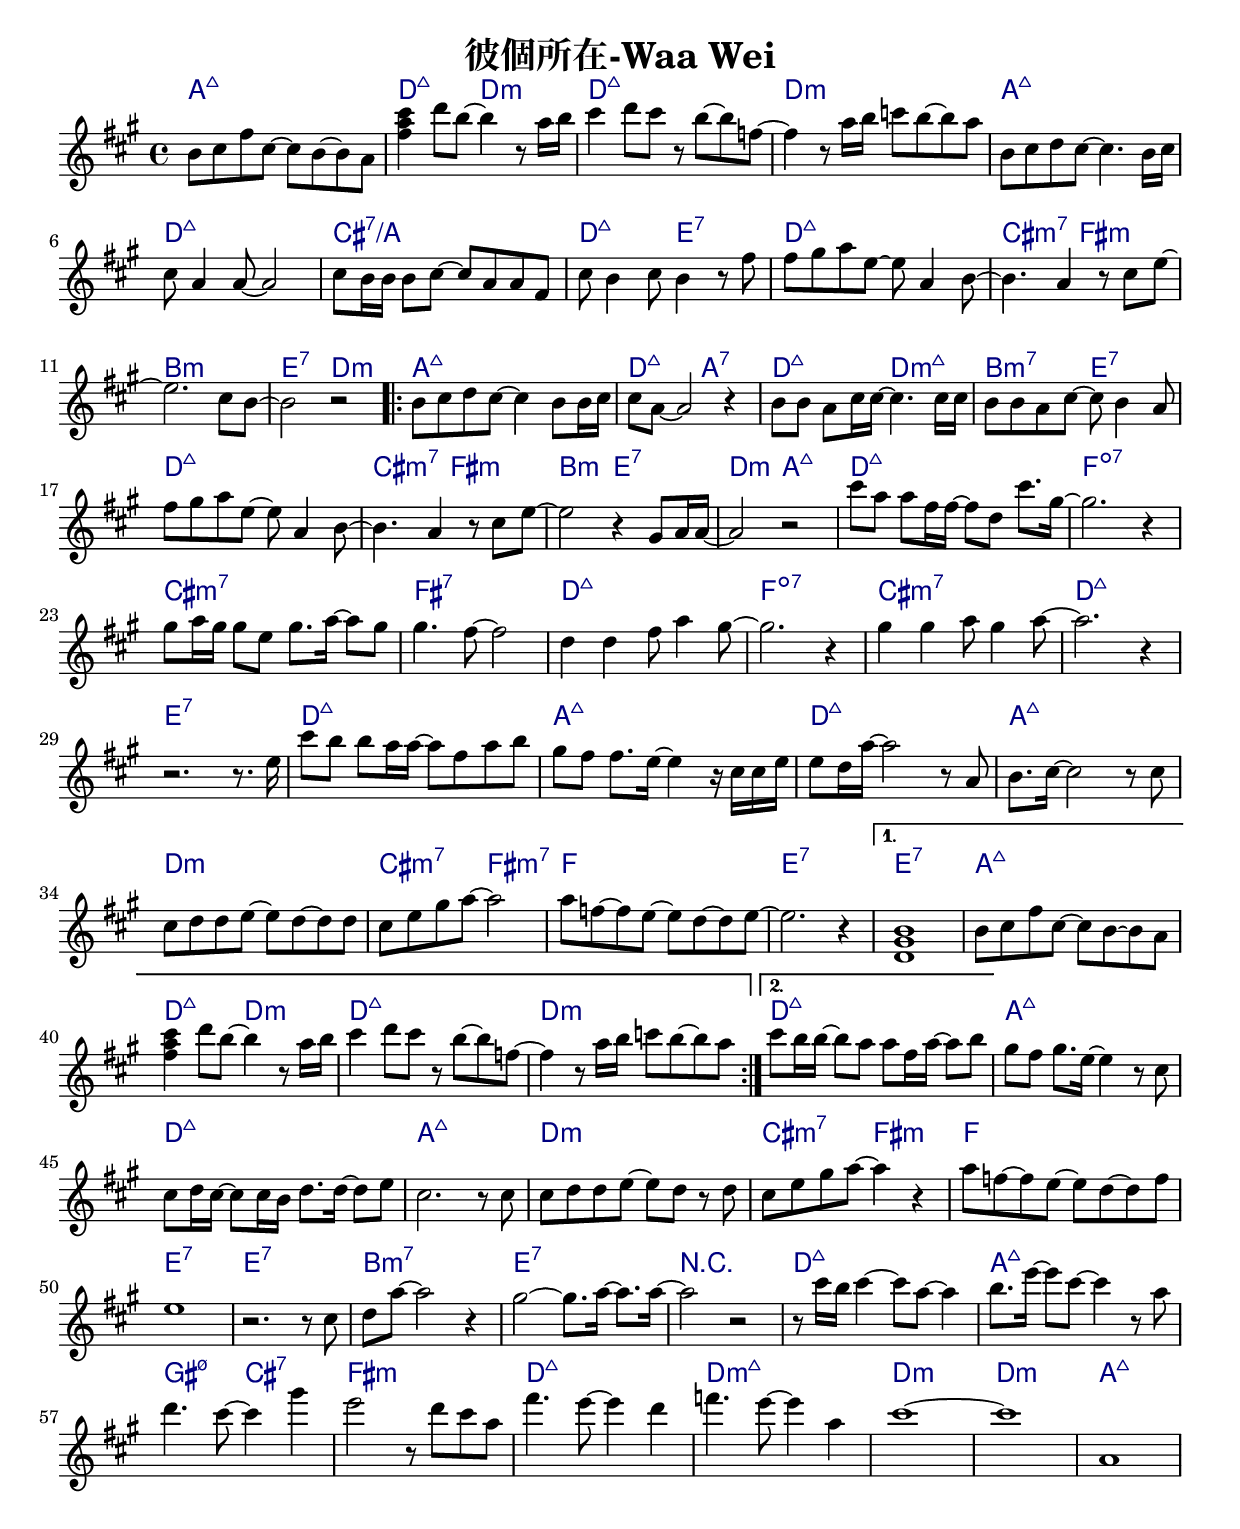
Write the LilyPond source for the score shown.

\header {
  title = "彼個所在-Waa Wei"
  composer = ""
}



\score
 { 
  <<
  
  \chords { 
  
    a1:maj7 | d2:maj7 d:m | d1:maj7 | d:m |

    a1:maj7 | d:maj7 | cis:7/a | d2:maj7 e:7 |
    d1:maj7 | cis2:m7 fis:m | b1:m | e2:7 d:m |

    \repeat volta 2 {
  
      a1:maj7 | d2:maj7 a:7 | d:maj7 d:m7+| b:m7 e:7 |
      d1:maj7 | cis2:m7 fis:m | b2:m e:7 | d:m a:maj7 |

      d1:maj7 | f:dim7 |
      cis:m7 | fis:7 |
      d:maj7 | f:dim7 |
      cis:m7 | d:maj7 | e:7 |

      d1:maj7 | a:maj7 |
      d:maj7 | a:maj7 |
      d:m | cis2:m7 fis:m7 |
      f1 | e1:7 |
      }
  
    \alternative {
      { e1:7 | a:maj7 | d2:maj7 d:m | d1:maj7 | d:m |}
      { d1:maj7 |}
      }

    a:maj7 |
    d:maj7 | a:maj7 |
    d:m | cis2:m7 fis:m |
    f1 | e:7 | e:7 |
    b:m7 | e:7 |

    r1 | d:maj7 | a:maj7 | gis2:m7 5- cis:7 | fis1:m | d:maj7 |
    d1:m7+ | d:m | d:m | a:maj7 |

    }
  
  \relative a' { \key a \major  \time 4/4 
  
    b8 cis fis cis~ cis b~ b a | <fis' a cis>4 d'8 b~ b4 r8 a16 b |
    cis4 d8 cis r8 b~ b f~ | f4 r8 a16 b c8 b~ b a |

    b,8 cis d cis~ cis4. b16 cis |
    cis8 a4 a8~ a2 |
    cis8 b16 b16 b8 cis~ cis a a fis |
    cis' b4 cis8 b4 r8 fis' |
    fis gis a e~ e a,4 b8~ |
    b4. a4 r8 cis e~ |
    e2. cis8 b~ |
    b2 r|
  
    \repeat volta 2 {
      b8 cis d cis~ cis4 b8 b16 cis |
      cis8 a8~ a2 r4 |
      b8 b a cis16 cis~ cis4. cis16 cis |
      b8 b a cis~ cis b4 a8 |
      fis' gis a e~ e a,4 b8~ |
      b4. a4 r8 cis e~ |
      e2 r4 gis,8 a16 a~|
      a2 r|
  
      cis'8 a a fis16 fis~ fis8 d cis'8. gis16~ |
      gis2. r4 |
      gis8 a16 gis gis8 e gis8. a16~ a8 gis |
      gis4. fis8~ fis2 |
      d4 d fis8 a4 gis8~ |
      gis2. r4 |
      gis4 gis a8 gis4 a8~ |
      a2. r4 | r2. r8. e16 |
  
      cis'8 b b a16 a~ a8 fis a b|
      gis fis fis8. e16~ e4 r16 cis cis e|
      e8 d16 a'16~ a2 r8 a, |
      b8. cis16~cis2 r8 cis |
      cis d d e~ e d~ d d |
      cis e gis a~a2 |
      a8 f~ f e~e d~d e~ | e2. r4 |
      }

    \alternative {
      { <d, gis b>1 | b'8 cis fis cis~ cis b~ b a | <fis' a cis>4 d'8 b~ b4 r8 a16 b |
    cis4 d8 cis r8 b~ b f~ | f4 r8 a16 b c8 b~ b a |}
      { cis8 b16 b~ b8 a a fis16 a~ a8 b |}
      }

  
    gis fis gis8. e16~ e4 r8 cis |
    cis d16 cis~ cis8 cis16 b d8. d16~ d8 e |
    cis2. r8 cis |
    cis d d e~ e d r d |
    cis e gis a~ a4 r |
    a8 f~ f e~ e d~ d f |
    e1 |
    r2. r8 cis |
    d a'~ a2 r4 |
    gis2~ gis8. a16~ a8. a16~ |
    a2 r2 | 
    
    r8 cis16 b cis4~ cis8 a~ a4 |b8. e16~ e8 cis~ cis4 r8 a | d4. cis8~ cis4 gis' | e2 r8 d cis a | 
    fis'4. e8~ e4 d4 | f4. e8~ e4 a, | cis1~ | cis | a, |  

    }
  >>
  \layout {
    \override ChordName.color = #(x11-color 'navy)
    indent = #0
    line-width = #190 } 
  \midi {}
}